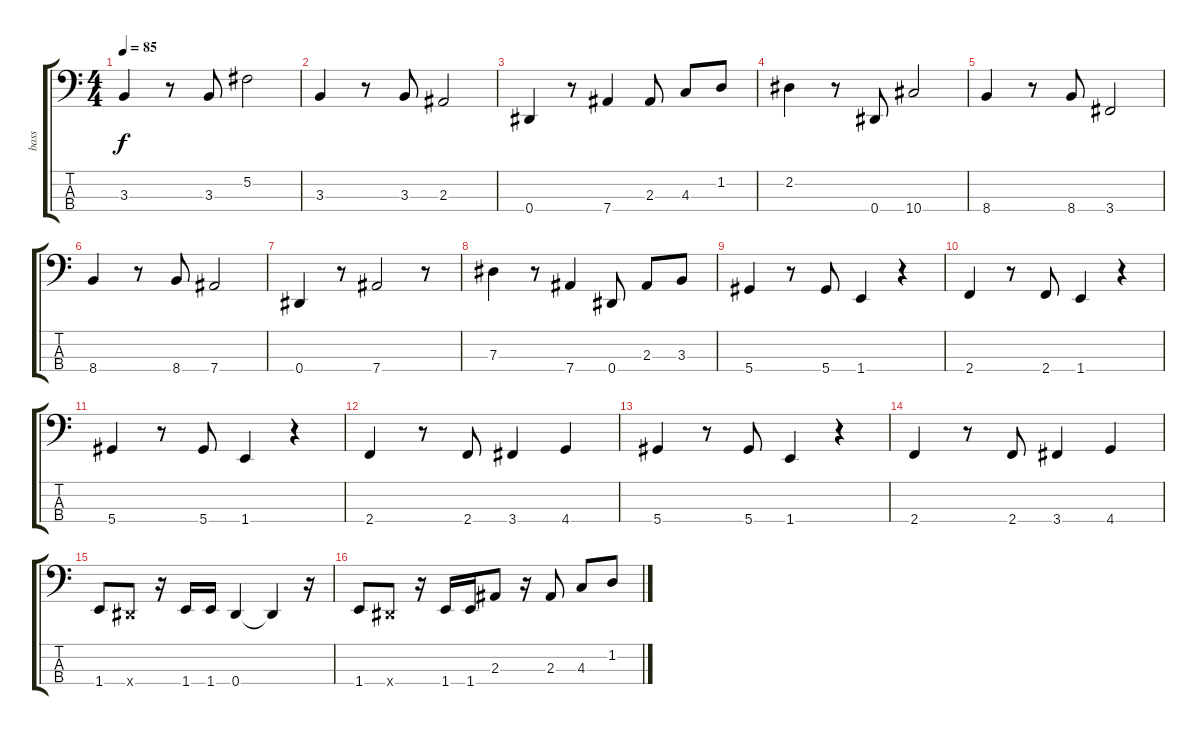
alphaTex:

\track ("bass" "bass") {instrument electricbassfinger}
\staff {score tabs}
\tuning (Gb2 Db2 Ab1 Eb1) {hide}
\ts (4 4)
\tempo 85
\clef f4
\ks c
3.3.4{dy f} r.8 3.3.8 5.2.2 |
3.3.4 r.8 3.3.8 2.3.2 |
0.4.4 r.8 7.4.4 2.3.8 4.3.8 1.2.8 |
2.2.4 r.8 0.4.8 10.4.2 |
8.4.4 r.8 8.4.8 3.4.2 |
8.4.4 r.8 8.4.8 7.4.2 |
0.4.4 r.8 7.4.2 r.8 |
7.3.4 r.8 7.4.4 0.4.8 2.3.8 3.3.8 |
5.4.4 r.8 5.4.8 1.4.4 r.4 |
2.4.4 r.8 2.4.8 1.4.4 r.4 |
5.4.4 r.8 5.4.8 1.4.4 r.4 |
2.4.4 r.8 2.4.8 3.4.4 4.4.4 |
5.4.4 r.8 5.4.8 1.4.4 r.4 |
2.4.4 r.8 2.4.8 3.4.4 4.4.4 |
1.4.8 0.4{x}.8 r.16 1.4.16 1.4.16 0.4.4 0.4{t}.4 r.16 |
1.4.8 0.4{x}.8 r.16 1.4.16 1.4.16 2.3.8 r.16 2.3.8 4.3.8 1.2.8
